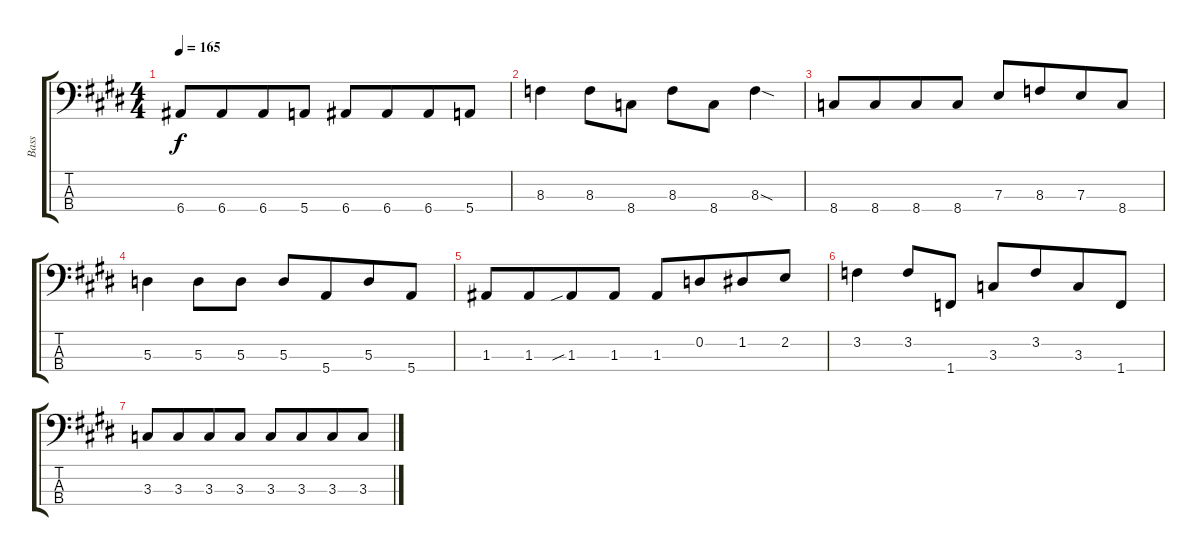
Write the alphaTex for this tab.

\track ("Bass" "Bass") {instrument electricbassfinger}
\staff {score tabs}
\tuning (G2 D2 A1 E1) {hide}
\ts (4 4)
\tempo 165
\clef f4
\ks e
6.4.8{dy f} 6.4.8{beam merge} 6.4.8 5.4.8 6.4.8 6.4.8{beam merge} 6.4.8 5.4.8 |
8.3.4 8.3.8 8.4.8 8.3.8 8.4.8 8.3{sod}.4 |
8.4.8 8.4.8{beam merge} 8.4.8 8.4.8 7.3.8{beam Up} 8.3.8{beam Up beam merge} 7.3.8{beam Up} 8.4.8{beam Up} |
5.3.4 5.3.8 5.3.8 5.3.8 5.4.8{beam merge} 5.3.8 5.4.8 |
1.3.8 1.3.8{beam merge} 1.3{sib}.8 1.3.8 1.3.8{beam Up} 0.2.8{beam Up beam merge} 1.2.8{beam Up} 2.2.8{beam Up} |
3.2.4 3.2.8 1.4.8 3.3.8 3.2.8{beam merge} 3.3.8 1.4.8 |
3.3.8 3.3.8{beam merge} 3.3.8 3.3.8 3.3.8 3.3.8{beam merge} 3.3.8 3.3.8
